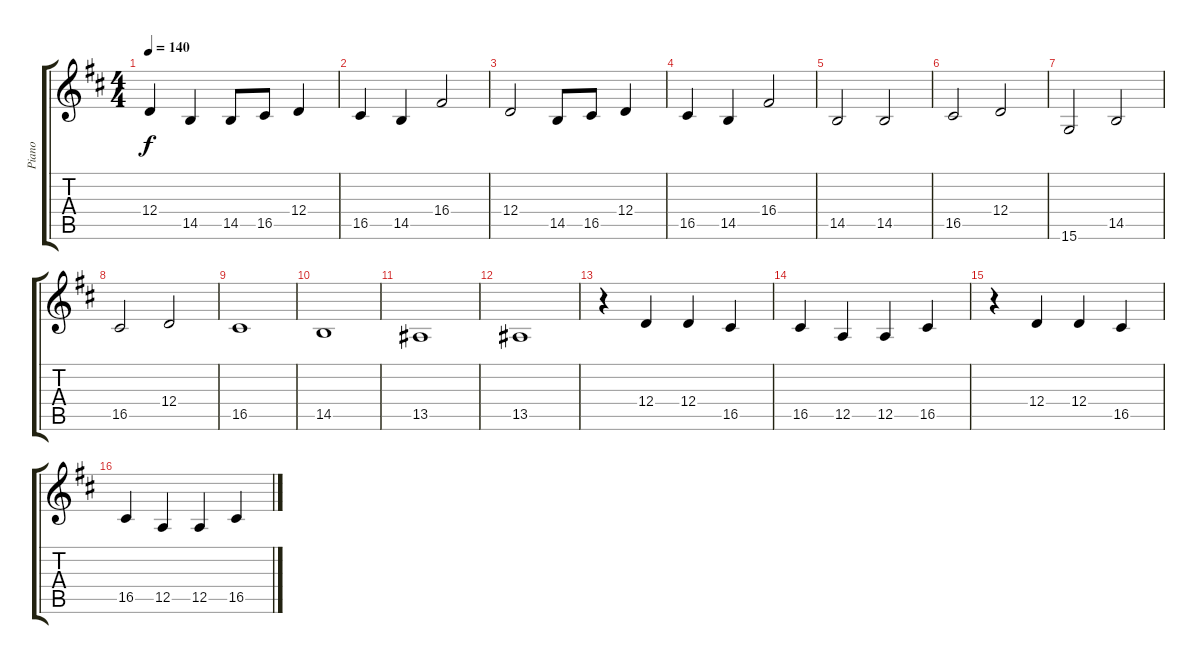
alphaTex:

\track ("Piano" "Piano") {instrument acousticgrandpiano}
\staff {score tabs}
\tuning (E4 B3 G3 D3 A2 E2) {hide}
\ts (4 4)
\tempo 140
\clef g2
\ks d
12.4.4{dy f} 14.5.4 14.5.8 16.5.8 12.4.4 |
16.5.4 14.5.4 16.4.2 |
12.4.2 14.5.8 16.5.8 12.4.4 |
16.5.4 14.5.4 16.4.2 |
14.5.2 14.5.2 |
16.5.2 12.4.2 |
15.6.2 14.5.2 |
16.5.2 12.4.2 |
16.5.1 |
14.5.1 |
13.5.1 |
13.5.1 |
r.4 12.4.4 12.4.4 16.5.4 |
16.5.4{volume 14} 12.5.4 12.5.4 16.5.4 |
r.4{volume 12} 12.4.4 12.4.4 16.5.4 |
16.5.4{volume 10} 12.5.4 12.5.4 16.5.4
